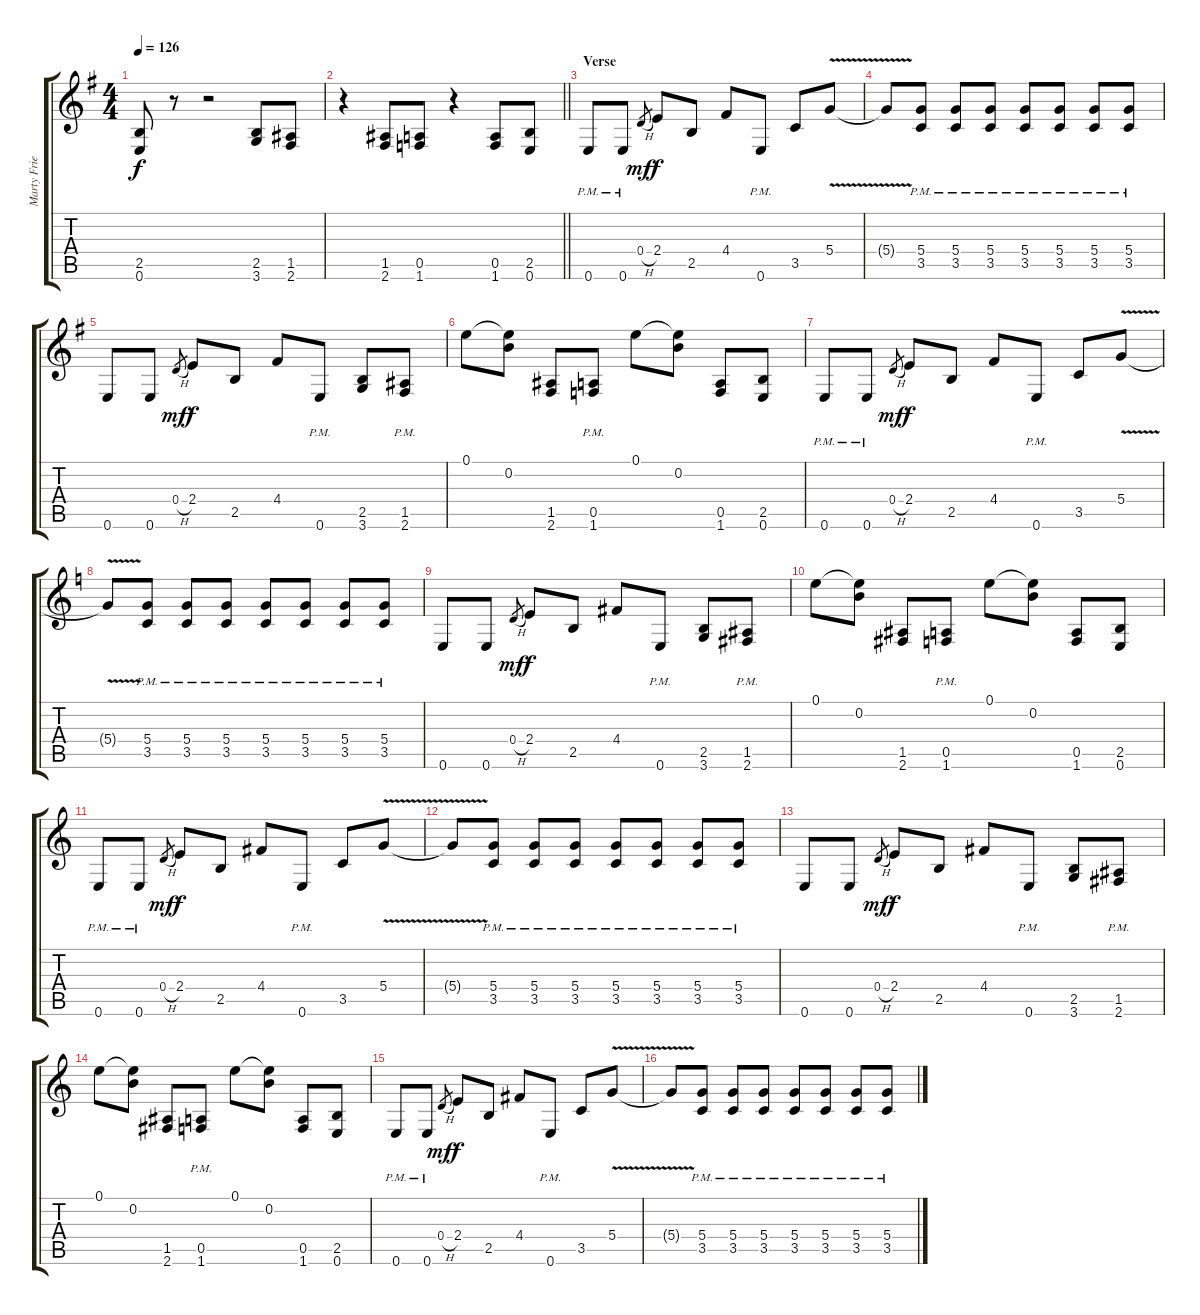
\track ("Marty Friedman" "Marty Frie") {instrument distortionguitar}
\staff {score tabs}
\tuning (E4 B3 G3 D3 A2 E2) {hide}
\ts (4 4)
\tempo 126
\clef g2
\ks g
(2.5 0.6).8{dy f} r.8 r.2 (2.5 3.6).8 (1.5 2.6).8 |
\barLineRight lightlight
r.4 (1.5 2.6).8 (0.5 1.6).8 r.4 (0.5 1.6).8 (2.5 0.6).8 |
\section ("" "Verse")
0.6{pm}.8 0.6{pm}.8 0.4{h}.8{gr dy mf} 2.4.8{dy f} 2.5.8 4.4.8 0.6{pm}.8 3.5.8 5.4{v}.8 |
5.4{t}.8 (5.4{pm} 3.5{pm}).8 (5.4{pm} 3.5{pm}).8 (5.4{pm} 3.5{pm}).8 (5.4{pm} 3.5{pm}).8 (5.4{pm} 3.5{pm}).8 (5.4{pm} 3.5{pm}).8 (5.4{pm} 3.5{pm}).8 |
0.6.8 0.6.8 0.4{h}.8{gr dy mf} 2.4.8{dy f} 2.5.8 4.4.8 0.6{pm}.8 (2.5 3.6).8 (1.5{pm} 2.6{pm}).8 |
0.1.8 (0.1{t} 0.2).8 (1.5 2.6).8 (0.5{pm} 1.6{pm}).8 0.1.8 (0.1{t} 0.2).8 (0.5 1.6).8 (2.5 0.6).8 |
0.6{pm}.8 0.6{pm}.8 0.4{h}.8{gr dy mf} 2.4.8{dy f} 2.5.8 4.4.8 0.6{pm}.8 3.5.8 5.4{v}.8 |
\ks c
5.4{t}.8 (5.4{pm} 3.5{pm}).8 (5.4{pm} 3.5{pm}).8 (5.4{pm} 3.5{pm}).8 (5.4{pm} 3.5{pm}).8 (5.4{pm} 3.5{pm}).8 (5.4{pm} 3.5{pm}).8 (5.4{pm} 3.5{pm}).8 |
0.6.8 0.6.8 0.4{h}.8{gr dy mf} 2.4.8{dy f} 2.5.8 4.4.8 0.6{pm}.8 (2.5 3.6).8 (1.5{pm} 2.6{pm}).8 |
0.1.8 (0.1{t} 0.2).8 (1.5 2.6).8 (0.5{pm} 1.6{pm}).8 0.1.8 (0.1{t} 0.2).8 (0.5 1.6).8 (2.5 0.6).8 |
0.6{pm}.8 0.6{pm}.8 0.4{h}.8{gr dy mf} 2.4.8{dy f} 2.5.8 4.4.8 0.6{pm}.8 3.5.8 5.4{v}.8 |
5.4{t}.8 (5.4{pm} 3.5{pm}).8 (5.4{pm} 3.5{pm}).8 (5.4{pm} 3.5{pm}).8 (5.4{pm} 3.5{pm}).8 (5.4{pm} 3.5{pm}).8 (5.4{pm} 3.5{pm}).8 (5.4{pm} 3.5{pm}).8 |
0.6.8 0.6.8 0.4{h}.8{gr dy mf} 2.4.8{dy f} 2.5.8 4.4.8 0.6{pm}.8 (2.5 3.6).8 (1.5{pm} 2.6{pm}).8 |
0.1.8 (0.1{t} 0.2).8 (1.5 2.6).8 (0.5{pm} 1.6{pm}).8 0.1.8 (0.1{t} 0.2).8 (0.5 1.6).8 (2.5 0.6).8 |
0.6{pm}.8 0.6{pm}.8 0.4{h}.8{gr dy mf} 2.4.8{dy f} 2.5.8 4.4.8 0.6{pm}.8 3.5.8 5.4{v}.8 |
5.4{t}.8 (5.4{pm} 3.5{pm}).8 (5.4{pm} 3.5{pm}).8 (5.4{pm} 3.5{pm}).8 (5.4{pm} 3.5{pm}).8 (5.4{pm} 3.5{pm}).8 (5.4{pm} 3.5{pm}).8 (5.4{pm} 3.5{pm}).8
